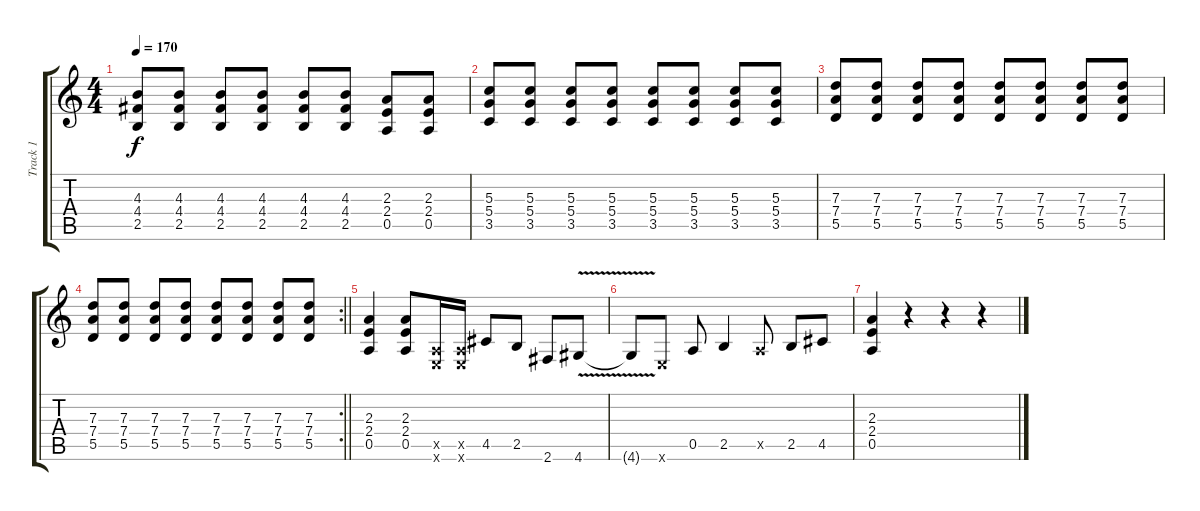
\track ("Track 1" "Track 1") {instrument distortionguitar}
\staff {score tabs}
\tuning (E4 B3 G3 D3 A2 E2) {hide}
\ts (4 4)
\tempo 170
\clef g2
\ks c
(4.3 4.4 2.5).8{dy f} (4.3 4.4 2.5).8 (4.3 4.4 2.5).8 (4.3 4.4 2.5).8 (4.3 4.4 2.5).8 (4.3 4.4 2.5).8 (2.3 2.4 0.5).8 (2.3 2.4 0.5).8 |
(5.3 5.4 3.5).8 (5.3 5.4 3.5).8 (5.3 5.4 3.5).8 (5.3 5.4 3.5).8 (5.3 5.4 3.5).8 (5.3 5.4 3.5).8 (5.3 5.4 3.5).8 (5.3 5.4 3.5).8 |
(7.3 7.4 5.5).8 (7.3 7.4 5.5).8 (7.3 7.4 5.5).8 (7.3 7.4 5.5).8 (7.3 7.4 5.5).8 (7.3 7.4 5.5).8 (7.3 7.4 5.5).8 (7.3 7.4 5.5).8 |
\rc 2
\barLineRight lightlight
(7.3 7.4 5.5).8 (7.3 7.4 5.5).8 (7.3 7.4 5.5).8 (7.3 7.4 5.5).8 (7.3 7.4 5.5).8 (7.3 7.4 5.5).8 (7.3 7.4 5.5).8 (7.3 7.4 5.5).8 |
(2.3 2.4 0.5).4 (2.3 2.4 0.5).8 (0.5{x} 0.6{x}).16 (0.5{x} 0.6{x}).16 4.5.8 2.5.8 2.6.8 4.6{v}.8 |
4.6{t}.8 0.6{x}.8 0.5.8 2.5.4 0.5{x}.8 2.5.8 4.5.8 |
(2.3 2.4 0.5).4 r.4 r.4 r.4
